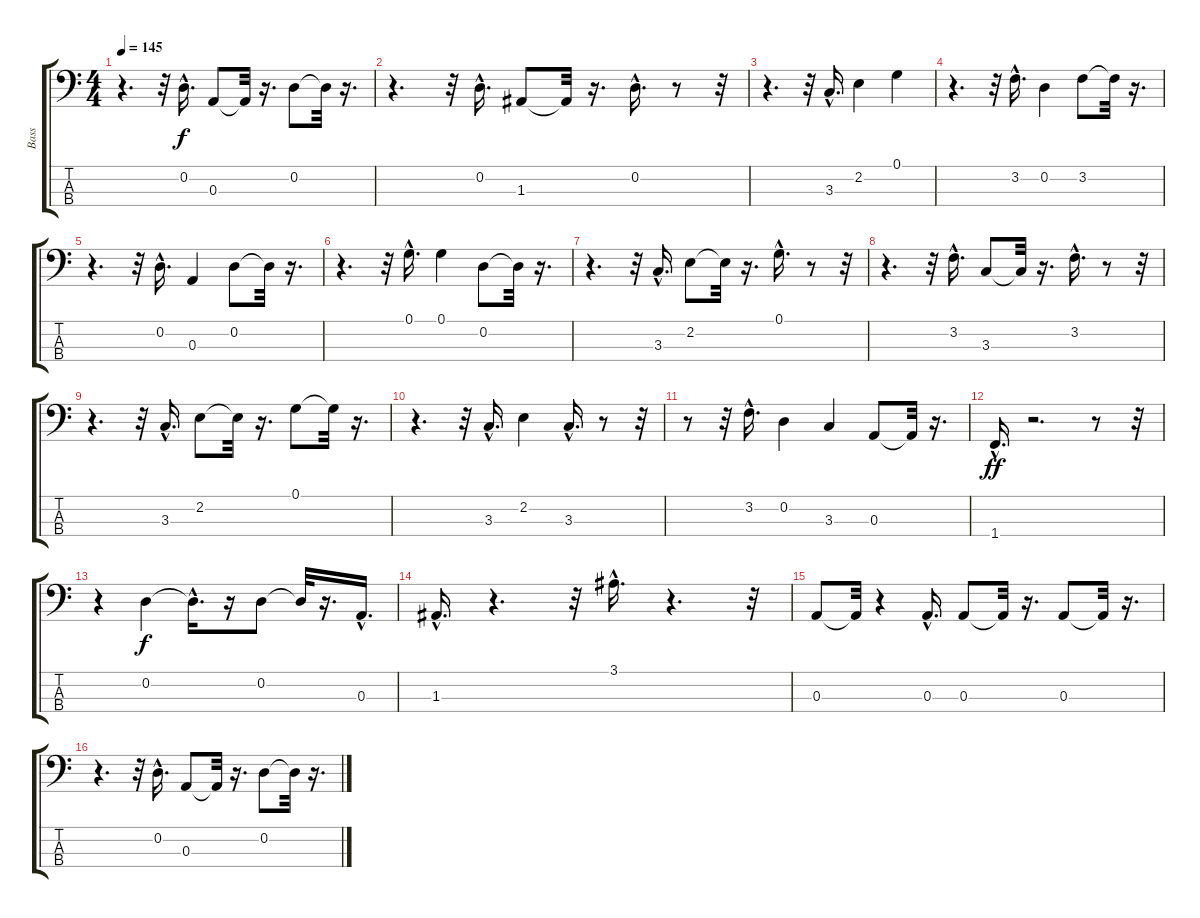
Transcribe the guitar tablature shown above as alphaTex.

\track ("Bass" "Bass") {instrument fretlessbass}
\staff {score tabs}
\tuning (G2 D2 A1 E1) {hide}
\ts (4 4)
\tempo 145
\clef f4
\ks c
r.4{d dy f} r.32 0.2{hac}.16{d} 0.3.8 0.3{t}.32 r.16{d} 0.2.8 0.2{t}.32 r.16{d} |
r.4{d} r.32 0.2{hac}.16{d} 1.3.8 1.3{t}.32 r.16{d} 0.2{hac}.16{d} r.8 r.32 |
r.4{d} r.32 3.3{hac}.16{d} 2.2.4 0.1.4 |
r.4{d} r.32 3.2{hac}.16{d} 0.2.4 3.2.8 3.2{t}.32 r.16{d} |
r.4{d} r.32 0.2{hac}.16{d} 0.3.4 0.2.8 0.2{t}.32 r.16{d} |
r.4{d} r.32 0.1{hac}.16{d} 0.1.4 0.2.8 0.2{t}.32 r.16{d} |
r.4{d} r.32 3.3{hac}.16{d} 2.2.8 2.2{t}.32 r.16{d} 0.1{hac}.16{d} r.8 r.32 |
r.4{d} r.32 3.2{hac}.16{d} 3.3.8 3.3{t}.32 r.16{d} 3.2{hac}.16{d} r.8 r.32 |
r.4{d} r.32 3.3{hac}.16{d} 2.2.8 2.2{t}.32 r.16{d} 0.1.8 0.1{t}.32 r.16{d} |
r.4{d} r.32 3.3{hac}.16{d} 2.2.4 3.3{hac}.16{d} r.8 r.32 |
r.8 r.32 3.2{hac}.16{d} 0.2.4 3.3.4 0.3.8 0.3{t}.32 r.16{d} |
1.4{hac}.16{d dy ff} r.2{d} r.8 r.32 |
r.4 0.2.4{dy f} 0.2{hac t}.16{d} r.16 0.2.8 0.2{t}.32 r.16{d} 0.3{hac}.16{d} |
1.3{hac}.16{d} r.4{d} r.32 3.1{hac}.16{d} r.4{d} r.32 |
0.3.8 0.3{t}.32 r.4 0.3{hac}.16{d} 0.3.8 0.3{t}.32 r.16{d} 0.3.8 0.3{t}.32 r.16{d} |
r.4{d} r.32 0.2{hac}.16{d} 0.3.8 0.3{t}.32 r.16{d} 0.2.8 0.2{t}.32 r.16{d}
